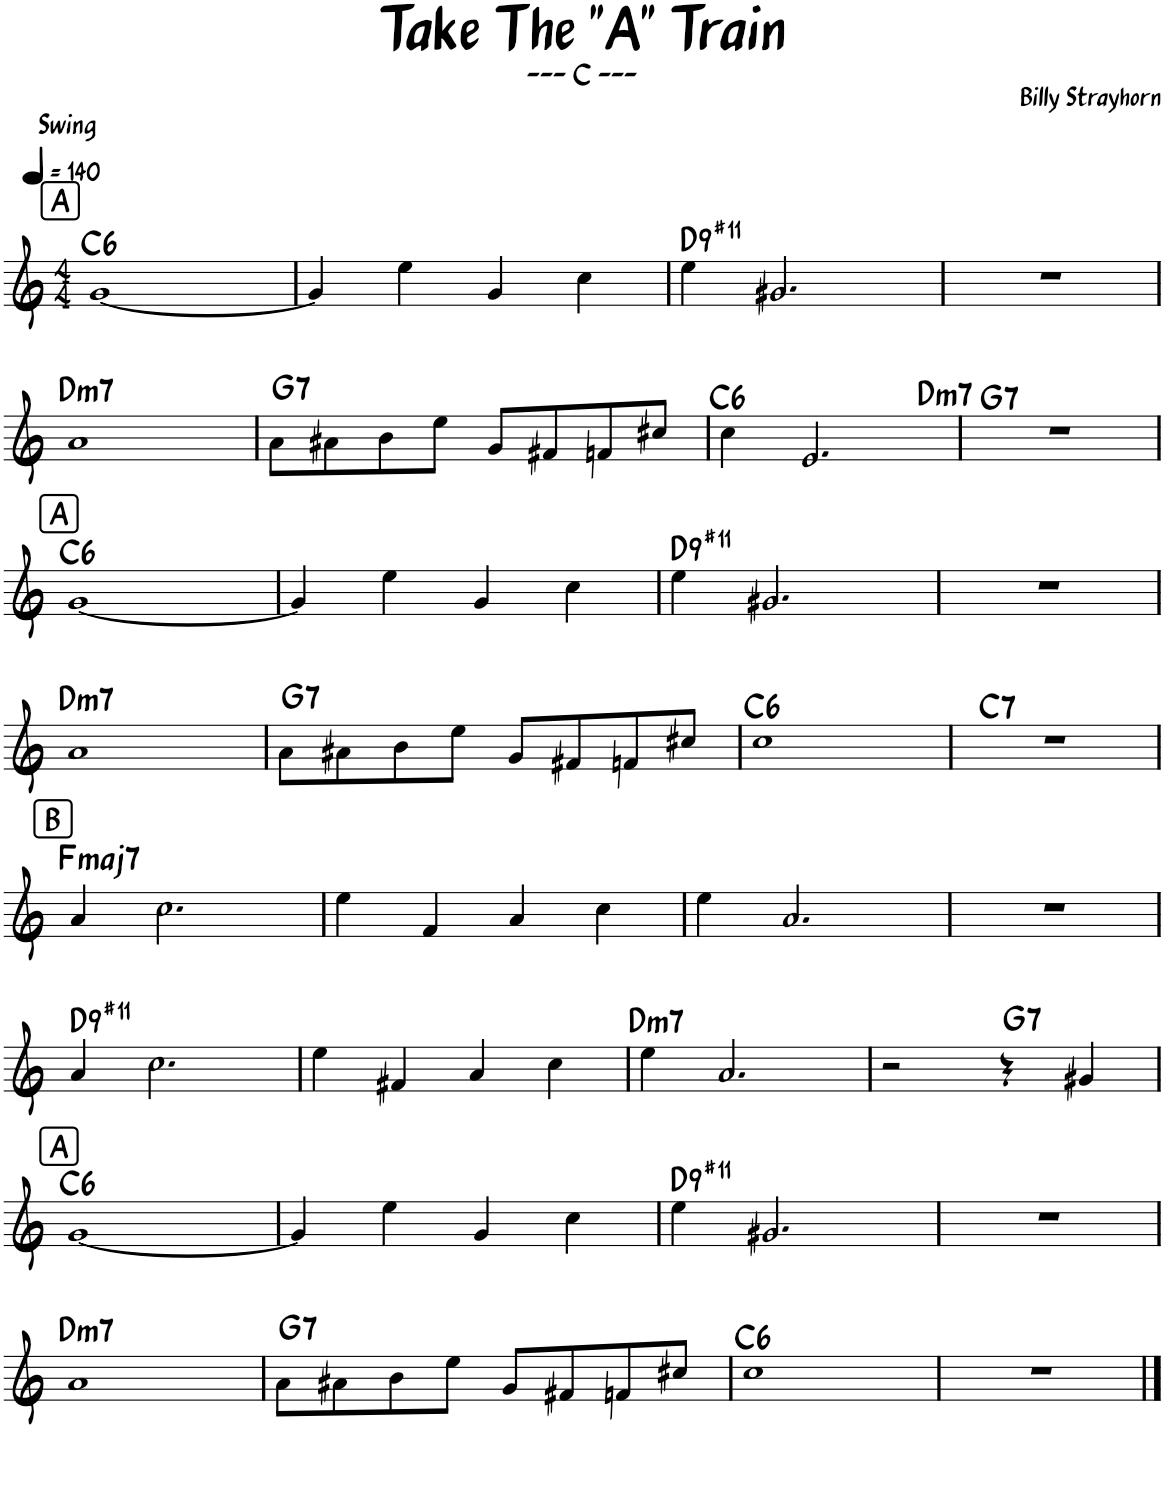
**kern	**harte
*part1	*part1
*staff1	*
*I"Piano	*
*I'Pno.	*
*clefG2	*
*k[]	*
*M4/4	*
*MM140	*
!!LO:REH:place=s1:a:B:rj:fs=14:t=A
=1	=1
!LO:TX:a:B:t=Swing	!LO:H:kt=6
[1g	C:maj6
=2	=2
4g/]	.
4ee\	.
4g/	.
4cc\	.
=3	=3
!	!LO:H:kt=9
4ee\	D:9(#11)
2.g#X/	.
=4	=4
1r	.
!!LO:LB:g=z
=5	=5
!	!LO:H:kt=m7
1a	D:min7
=6	=6
!	!LO:H:kt=7
8a\L	G:7
8a#X\	.
8b\	.
8ee\J	.
8g/L	.
8f#X/	.
8fn/	.
8cc#X/J	.
=7	=7
!	!LO:H:kt=6
4cc\	C:maj6
2.e/	.
=8	=8
!	!LO:H:n=1:kt=m7
!	!LO:H:n=2:kt=7
1r	D:min7 G:7
!!LO:LB:g=z
!!LO:REH:place=s1:a:B:rj:fs=14:t=A
=9	=9
!	!LO:H:kt=6
[1g	C:maj6
=10	=10
4g/]	.
4ee\	.
4g/	.
4cc\	.
=11	=11
!	!LO:H:kt=9
4ee\	D:9(#11)
2.g#X/	.
=12	=12
1r	.
!!LO:LB:g=z
=13	=13
!	!LO:H:kt=m7
1a	D:min7
=14	=14
!	!LO:H:kt=7
8a\L	G:7
8a#X\	.
8b\	.
8ee\J	.
8g/L	.
8f#X/	.
8fn/	.
8cc#X/J	.
=15	=15
!	!LO:H:kt=6
1cc	C:maj6
=16	=16
!	!LO:H:kt=7
1r	C:7
!!LO:LB:g=z
!!LO:REH:place=s1:a:B:rj:fs=14:t=B
=17	=17
!	!LO:H:kt=maj7
4a/	F:maj7
2.cc\	.
=18	=18
4ee\	.
4f/	.
4a/	.
4cc\	.
=19	=19
4ee\	.
2.a/	.
=20	=20
1r	.
!!LO:LB:g=z
=21	=21
!	!LO:H:kt=9
4a/	D:9(#11)
2.cc\	.
=22	=22
4ee\	.
4f#X/	.
4a/	.
4cc\	.
=23	=23
!	!LO:H:kt=m7
4ee\	D:min7
2.a/	.
=24	=24
2r	.
!	!LO:H:kt=7
4r	G:7
4g#X/	.
!!LO:LB:g=z
!!LO:REH:place=s1:a:B:rj:fs=14:t=A
=25	=25
!	!LO:H:kt=6
[1g	C:maj6
=26	=26
4g/]	.
4ee\	.
4g/	.
4cc\	.
=27	=27
!	!LO:H:kt=9
4ee\	D:9(#11)
2.g#X/	.
=28	=28
1r	.
!!LO:LB:g=z
=29	=29
!	!LO:H:kt=m7
1a	D:min7
=30	=30
!	!LO:H:kt=7
8a\L	G:7
8a#X\	.
8b\	.
8ee\J	.
8g/L	.
8f#X/	.
8fn/	.
8cc#X/J	.
=31	=31
!	!LO:H:kt=6
1cc	C:maj6
=32	=32
1r	.
==	==
*-	*-
